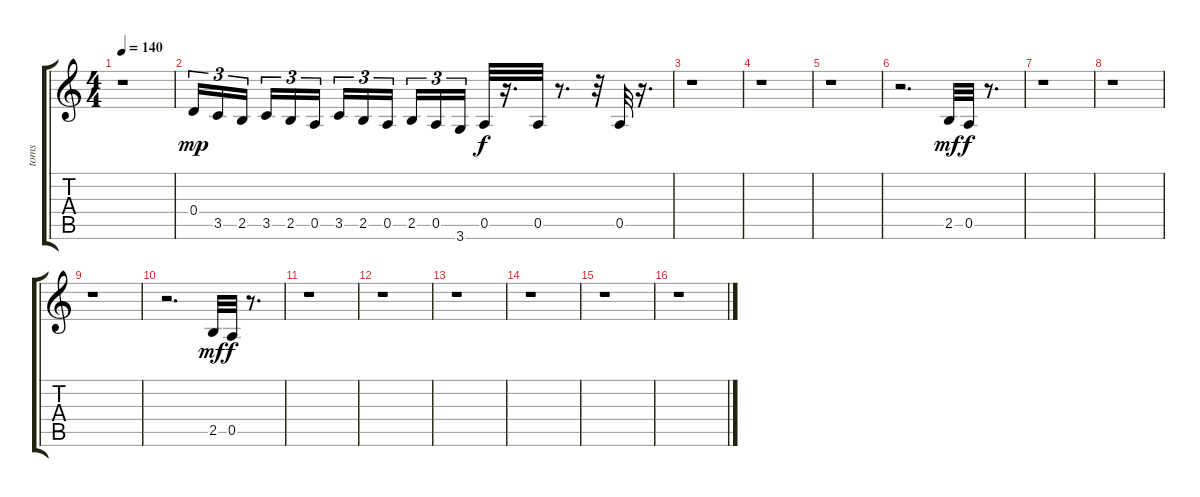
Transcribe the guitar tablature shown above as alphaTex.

\track ("toms" "toms") {instrument acousticguitarsteel}
\staff {score tabs}
\tuning (E4 B3 G3 D3 A2 E2) {hide}
\ts (4 4)
\tempo 140
\clef g2
\ks c
r.1{dy f} |
0.4.16{tu (3 2) dy mp} 3.5.16{tu (3 2)} 2.5.16{tu (3 2)} 3.5.16{tu (3 2)} 2.5.16{tu (3 2)} 0.5.16{tu (3 2)} 3.5.16{tu (3 2)} 2.5.16{tu (3 2)} 0.5.16{tu (3 2)} 2.5.16{tu (3 2)} 0.5.16{tu (3 2)} 3.6.16{tu (3 2)} 0.5.32{dy f} r.16{d} 0.5.32 r.8{d} r.32 0.5.32 r.16{d} |
r.1 |
r.1 |
r.1 |
r.2{d} 2.5.32{dy mf} 0.5.32{dy f} r.8{d} |
r.1 |
r.1 |
r.1 |
r.2{d} 2.5.32{dy mf} 0.5.32{dy f} r.8{d} |
r.1 |
r.1 |
r.1 |
r.1 |
r.1 |
r.1
